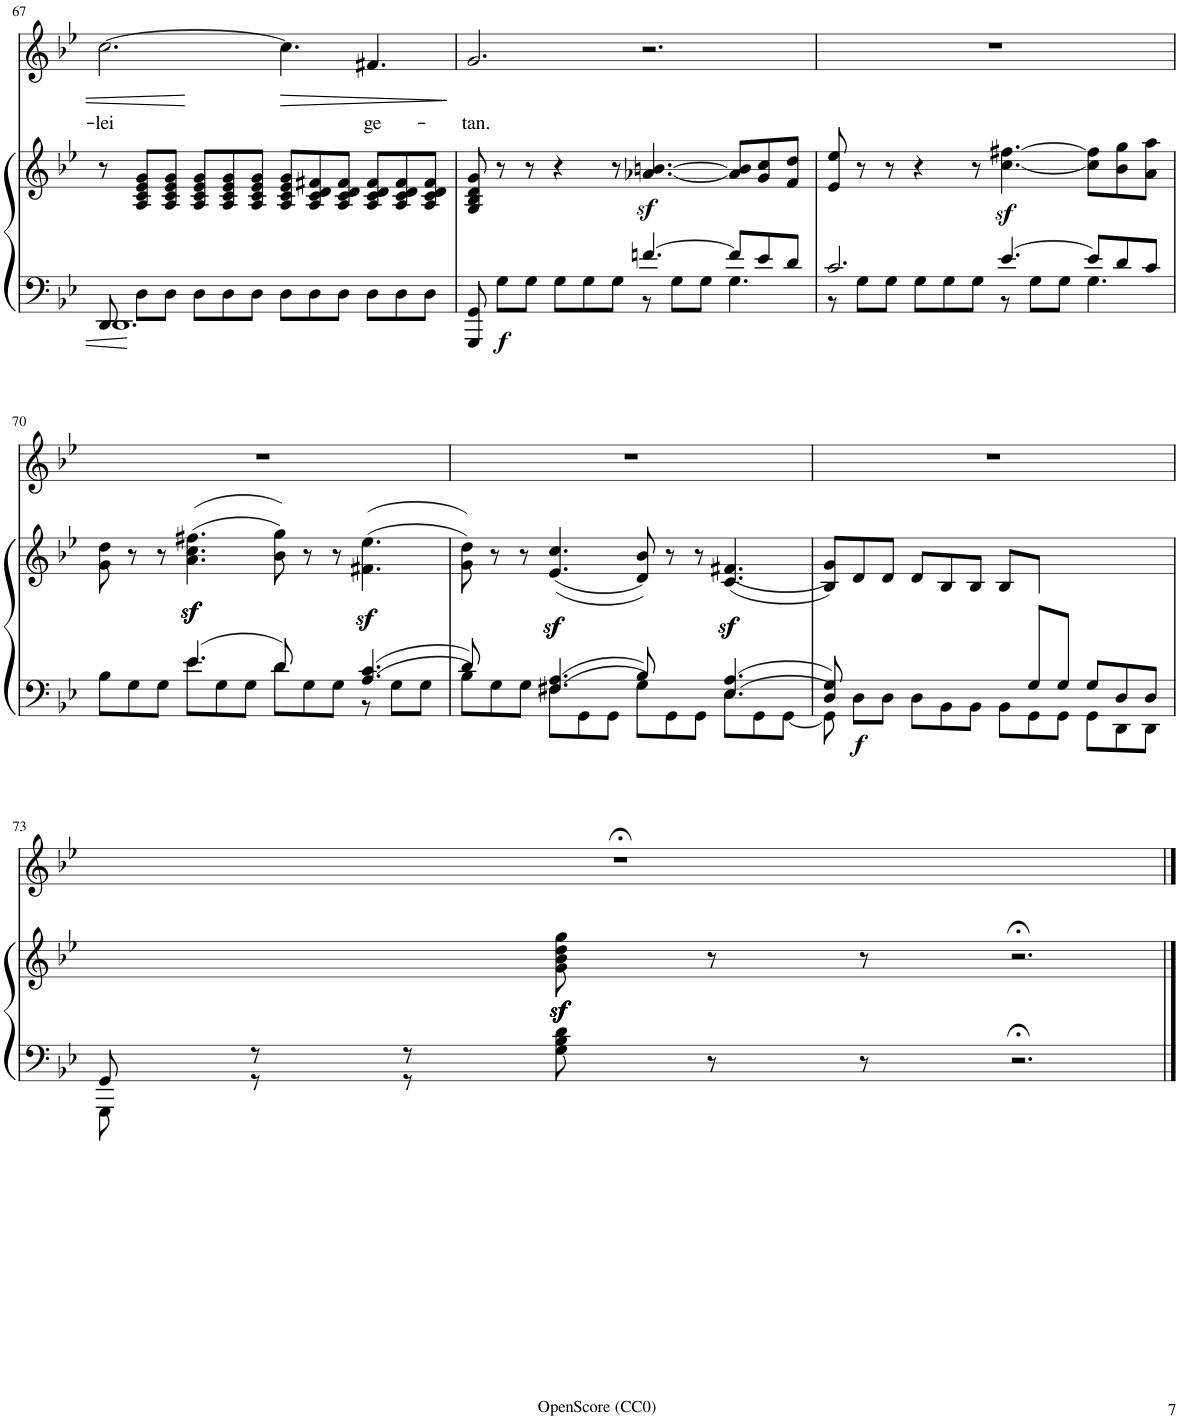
**kern	**kern	**dynam	**kern	**text	**dynam
*part2	*part2	*part2	*part1	*part1	*part1
*staff3	*staff2	*staff2/3	*staff1	*staff1	*staff1
*I"Piano	*	*	*I"Voice	*	*
*I'Pno	*	*	*	*	*
!!LO:PB:g=z
*clefF4	*clefG2	*	*clefG2	*	*
*k[b-e-]	*k[b-e-]	*	*k[b-e-]	*	*
*M12/8	*M12/8	*	*M12/8	*	*
=67	=67	=67	=67	=67	=67
*^	*	*	*	*	*
!	!	!	!	!	!LO:LY:b	!
*	*	*	*	*^	*	*
8DD/	1.DD	8r	.	[2.cc\	4.ryy	-lei	.
8D\L	.	8A/ 8c/ 8e-/ 8g/L	.	.	.	.	.
8D\J	.	8A/ 8c/ 8e-/ 8g/J	.	.	.	.	.
8D\L	.	8A/ 8c/ 8e-/ 8g/L	.	.	8ryy	.	.
8D\	.	8A/ 8c/ 8e-/ 8g/	.	.	1ryy	.	.
8D\J	.	8A/ 8c/ 8e-/ 8g/J	.	.	.	.	.
!	!	!	!	!	!	!	!LO:HP:b
8D\L	.	8A/ 8c/ 8e-/ 8g/L	.	4.cc\]	.	.	>
8D\	.	8A/ 8c/ 8d/ 8f#X/	.	.	.	.	.
8D\J	.	8A/ 8c/ 8d/ 8f#/J	.	.	.	.	.
!	!	!	!	!	!	!LO:LY:b	!
8D\L	.	8A/ 8c/ 8d/ 8f#/L	.	4.f#X/	.	ge-	.
8D\	.	8A/ 8c/ 8d/ 8f#/	.	.	.	.	.
8D\J	.	8A/ 8c/ 8d/ 8f#/J	.	.	.	.	.
*v	*v	*	*	*v	*v	*	*
.	.	.	.	.	]
=68	=68	=68	=68	=68	=68
*^	*	*	*	*	*
!	!	!	!	!	!LO:LY:b	!
2.ryy	8GGG/ 8GG/	8G/ 8B-/ 8d/ 8g/	.	2.g/	-tan.	.
!	!	!	!LO:DY:b=2	!	!	!
.	8G\L	8r	f	.	.	.
.	8G\J	8r	.	.	.	.
.	8G\L	4r	.	.	.	.
.	8G\	.	.	.	.	.
.	8G\J	8r	.	.	.	.
[4.fn/	8r	[4.a-X/z< [4.bn/z<	.	2.r	.	.
.	8G\L	.	.	.	.	.
.	8G\J	.	.	.	.	.
8f/L]	4.G\	8a-/] 8b/]L	.	.	.	.
8e-/	.	8g/ 8cc/	.	.	.	.
8d/J	.	8f/ 8dd/J	.	.	.	.
=69	=69	=69	=69	=69	=69	=69
2.c/	8r	8e-/ 8ee-/	.	1.r	.	.
.	8G\L	8r	.	.	.	.
.	8G\J	8r	.	.	.	.
.	8G\L	4r	.	.	.	.
.	8G\	.	.	.	.	.
.	8G\J	8r	.	.	.	.
[4.e-/	8r	[4.cc\z< [4.ff#X\z<	.	.	.	.
.	8G\L	.	.	.	.	.
.	8G\J	.	.	.	.	.
8e-/L]	4.G\	8cc\] 8ff#\]L	.	.	.	.
8d/	.	8b-\ 8gg\	.	.	.	.
8c/J	.	8a\ 8aa\J	.	.	.	.
!!LO:LB:g=z
=70	=70	=70	=70	=70	=70	=70
4.ryy	8B-\L	8g\ 8dd\	.	1.r	.	.
.	8G\	8r	.	.	.	.
.	8G\J	8r	.	.	.	.
!	!LO:N:head=solid	!	!	!	!	!
4.e-/	8e-\L	((4.a\z< 4.cc\z< 4.ff#X\z<	.	.	.	.
.	8G\	.	.	.	.	.
.	8G\J	.	.	.	.	.
8d/	8d\L	8b-\ 8gg\))	.	.	.	.
8ryy	8G\	8r	.	.	.	.
8ryy	8G\J	8r	.	.	.	.
4.A/ 4.c/	8r	((4.f#X\z< 4.ee-\z<	.	.	.	.
.	8G\L	.	.	.	.	.
.	8G\J	.	.	.	.	.
=71	=71	=71	=71	=71	=71	=71
8d/	8B-\L	8g\ 8dd\))	.	1.r	.	.
8ryy	8G\	8r	.	.	.	.
8ryy	8G\J	8r	.	.	.	.
!	!LO:N:head=solid	!	!	!	!	!
4.F#X/ 4.A/	8F#\L	((4.e-/z< 4.cc/z<	.	.	.	.
.	8GG\	.	.	.	.	.
.	8GG\J	.	.	.	.	.
8B-/	8G\L	8d/ 8b-/))	.	.	.	.
4ryy	8GG\	8r	.	.	.	.
.	8GG\J	8r	.	.	.	.
!	!LO:N:head=solid	!	!	!	!	!
4.E-/ 4.A/	8E-\L	((4.c/z< 4.f#X/z<	.	.	.	.
.	8GG\	.	.	.	.	.
.	[8GG\J	.	.	.	.	.
=72	=72	=72	=72	=72	=72	=72
8D/ 8G/	8GG\]	8B-/ 8g/L))	.	1.r	.	.
!	!	!	!LO:DY:b=2	!	!	!
8ryy	8D\L	8d/	f	.	.	.
4ryy	8D\J	8d/J	.	.	.	.
.	8D\L	8d/L	.	.	.	.
4.ryy	8BB-\	8B-/	.	.	.	.
.	8BB-\J	8B-/J	.	.	.	.
.	8BB-\L	8B-/L	.	.	.	.
8G/L	8GG\	8G/J	.	.	.	.
8G/J	8GG\J	2ryy	.	.	.	.
8G/L	8GG\L	.	.	.	.	.
8D/	8DD\	.	.	.	.	.
8D/J	8DD\J	.	.	.	.	.
!!LO:LB:g=z
=73	=73	=73	=73	=73	=73	=73
8GG/	8GGG\	4.ryy	.	1.r;<	.	.
8r	8r	.	.	.	.	.
8r	8r	.	.	.	.	.
8G\ 8B-\ 8d\	8ryy	8g\z< 8b-\z< 8dd\z< 8gg\z<	.	.	.	.
8r	1ryy	8r	.	.	.	.
8r	.	8r	.	.	.	.
2.r;<	.	2.r;<	.	.	.	.
*v	*v	*	*	*	*	*
==	==	==	==	==	==
*-	*-	*-	*-	*-	*-
